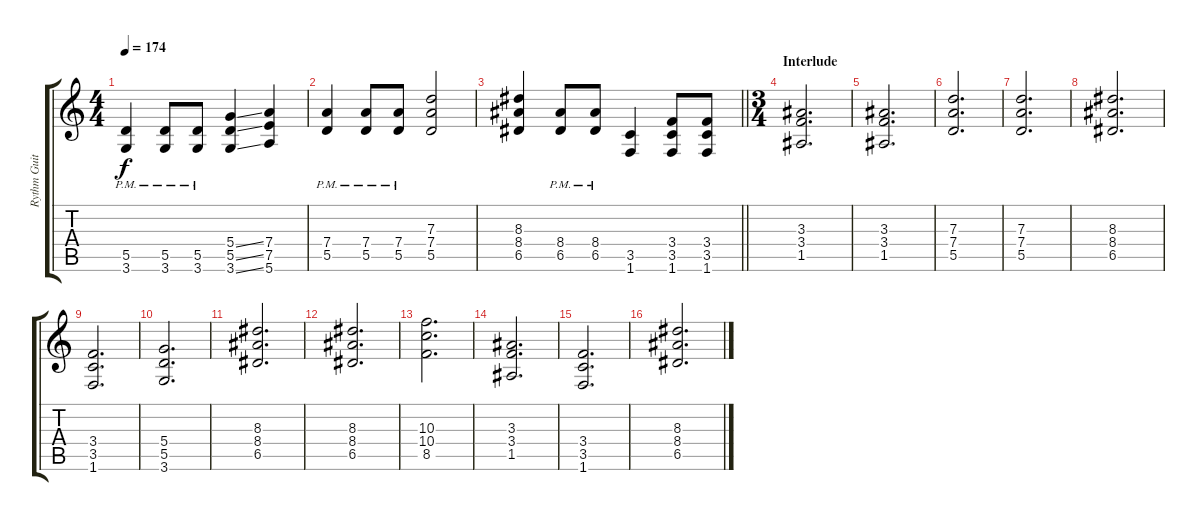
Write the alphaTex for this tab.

\track ("Rythm Guitar" "Rythm Guit") {instrument distortionguitar}
\staff {score tabs}
\tuning (E4 B3 G3 D3 A2 E2) {hide}
\ts (4 4)
\tempo 174
\clef g2
\ks c
(5.5{pm} 3.6{pm}).4{dy f} (5.5{pm} 3.6{pm}).8 (5.5{pm} 3.6{pm}).8 (5.4{ss} 5.5{ss} 3.6{ss}).4 (7.4 7.5 5.6).4 |
(7.4{pm} 5.5{pm}).4 (7.4{pm} 5.5{pm}).8 (7.4{pm} 5.5{pm}).8 (7.3 7.4 5.5).2 |
\barLineRight lightlight
(8.3 8.4 6.5).4 (8.4{pm} 6.5{pm}).8 (8.4{pm} 6.5{pm}).8 (3.5 1.6).4 (3.4 3.5 1.6).8 (3.4 3.5 1.6).8 |
\ts (3 4)
\section ("" "Interlude")
(3.3 3.4 1.5).2{d} |
(3.3 3.4 1.5).2{d} |
(7.3 7.4 5.5).2{d} |
(7.3 7.4 5.5).2{d} |
(8.3 8.4 6.5).2{d} |
(3.4 3.5 1.6).2{d} |
(5.4 5.5 3.6).2{d} |
(8.3 8.4 6.5).2{d} |
(8.3 8.4 6.5).2{d} |
(10.3 10.4 8.5).2{d} |
(3.3 3.4 1.5).2{d} |
(3.4 3.5 1.6).2{d} |
(8.3 8.4 6.5).2{d}
